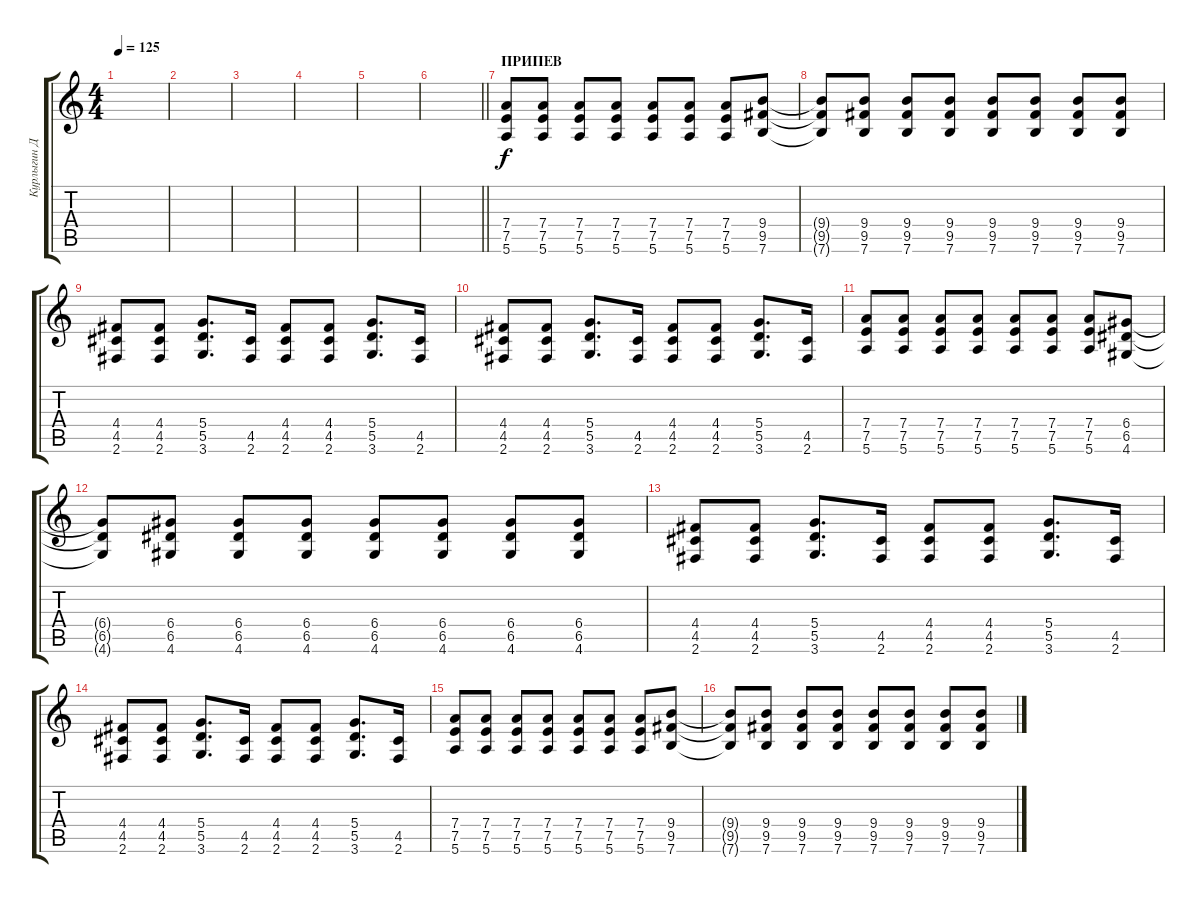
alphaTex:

\track ("Курлыгин Дмитрий" "Курлыгин Д") {instrument distortionguitar}
\staff {score tabs}
\tuning (E4 B3 G3 D3 A2 E2) {hide}
\ts (4 4)
\tempo 125
\clef g2
\ks c
|
|
|
|
|
\barLineRight lightlight
|
\section ("" "ПРИПЕВ")
(7.4 7.5 5.6).8 (7.4 7.5 5.6).8 (7.4 7.5 5.6).8 (7.4 7.5 5.6).8 (7.4 7.5 5.6).8 (7.4 7.5 5.6).8 (7.4 7.5 5.6).8 (9.4 9.5 7.6).8 |
(9.4{t} 9.5{t} 7.6{t}).8 (9.4 9.5 7.6).8 (9.4 9.5 7.6).8 (9.4 9.5 7.6).8 (9.4 9.5 7.6).8 (9.4 9.5 7.6).8 (9.4 9.5 7.6).8 (9.4 9.5 7.6).8 |
(4.4 4.5 2.6).8 (4.4 4.5 2.6).8 (5.4 5.5 3.6).8{d} (4.5 2.6).16 (4.4 4.5 2.6).8 (4.4 4.5 2.6).8 (5.4 5.5 3.6).8{d} (4.5 2.6).16 |
(4.4 4.5 2.6).8 (4.4 4.5 2.6).8 (5.4 5.5 3.6).8{d} (4.5 2.6).16 (4.4 4.5 2.6).8 (4.4 4.5 2.6).8 (5.4 5.5 3.6).8{d} (4.5 2.6).16 |
(7.4 7.5 5.6).8 (7.4 7.5 5.6).8 (7.4 7.5 5.6).8 (7.4 7.5 5.6).8 (7.4 7.5 5.6).8 (7.4 7.5 5.6).8 (7.4 7.5 5.6).8 (6.4 6.5 4.6).8 |
(6.4{t} 6.5{t} 4.6{t}).8 (6.4 6.5 4.6).8 (6.4 6.5 4.6).8 (6.4 6.5 4.6).8 (6.4 6.5 4.6).8 (6.4 6.5 4.6).8 (6.4 6.5 4.6).8 (6.4 6.5 4.6).8 |
(4.4 4.5 2.6).8 (4.4 4.5 2.6).8 (5.4 5.5 3.6).8{d} (4.5 2.6).16 (4.4 4.5 2.6).8 (4.4 4.5 2.6).8 (5.4 5.5 3.6).8{d} (4.5 2.6).16 |
(4.4 4.5 2.6).8 (4.4 4.5 2.6).8 (5.4 5.5 3.6).8{d} (4.5 2.6).16 (4.4 4.5 2.6).8 (4.4 4.5 2.6).8 (5.4 5.5 3.6).8{d} (4.5 2.6).16 |
(7.4 7.5 5.6).8 (7.4 7.5 5.6).8 (7.4 7.5 5.6).8 (7.4 7.5 5.6).8 (7.4 7.5 5.6).8 (7.4 7.5 5.6).8 (7.4 7.5 5.6).8 (9.4 9.5 7.6).8 |
(9.4{t} 9.5{t} 7.6{t}).8 (9.4 9.5 7.6).8 (9.4 9.5 7.6).8 (9.4 9.5 7.6).8 (9.4 9.5 7.6).8 (9.4 9.5 7.6).8 (9.4 9.5 7.6).8 (9.4 9.5 7.6).8
